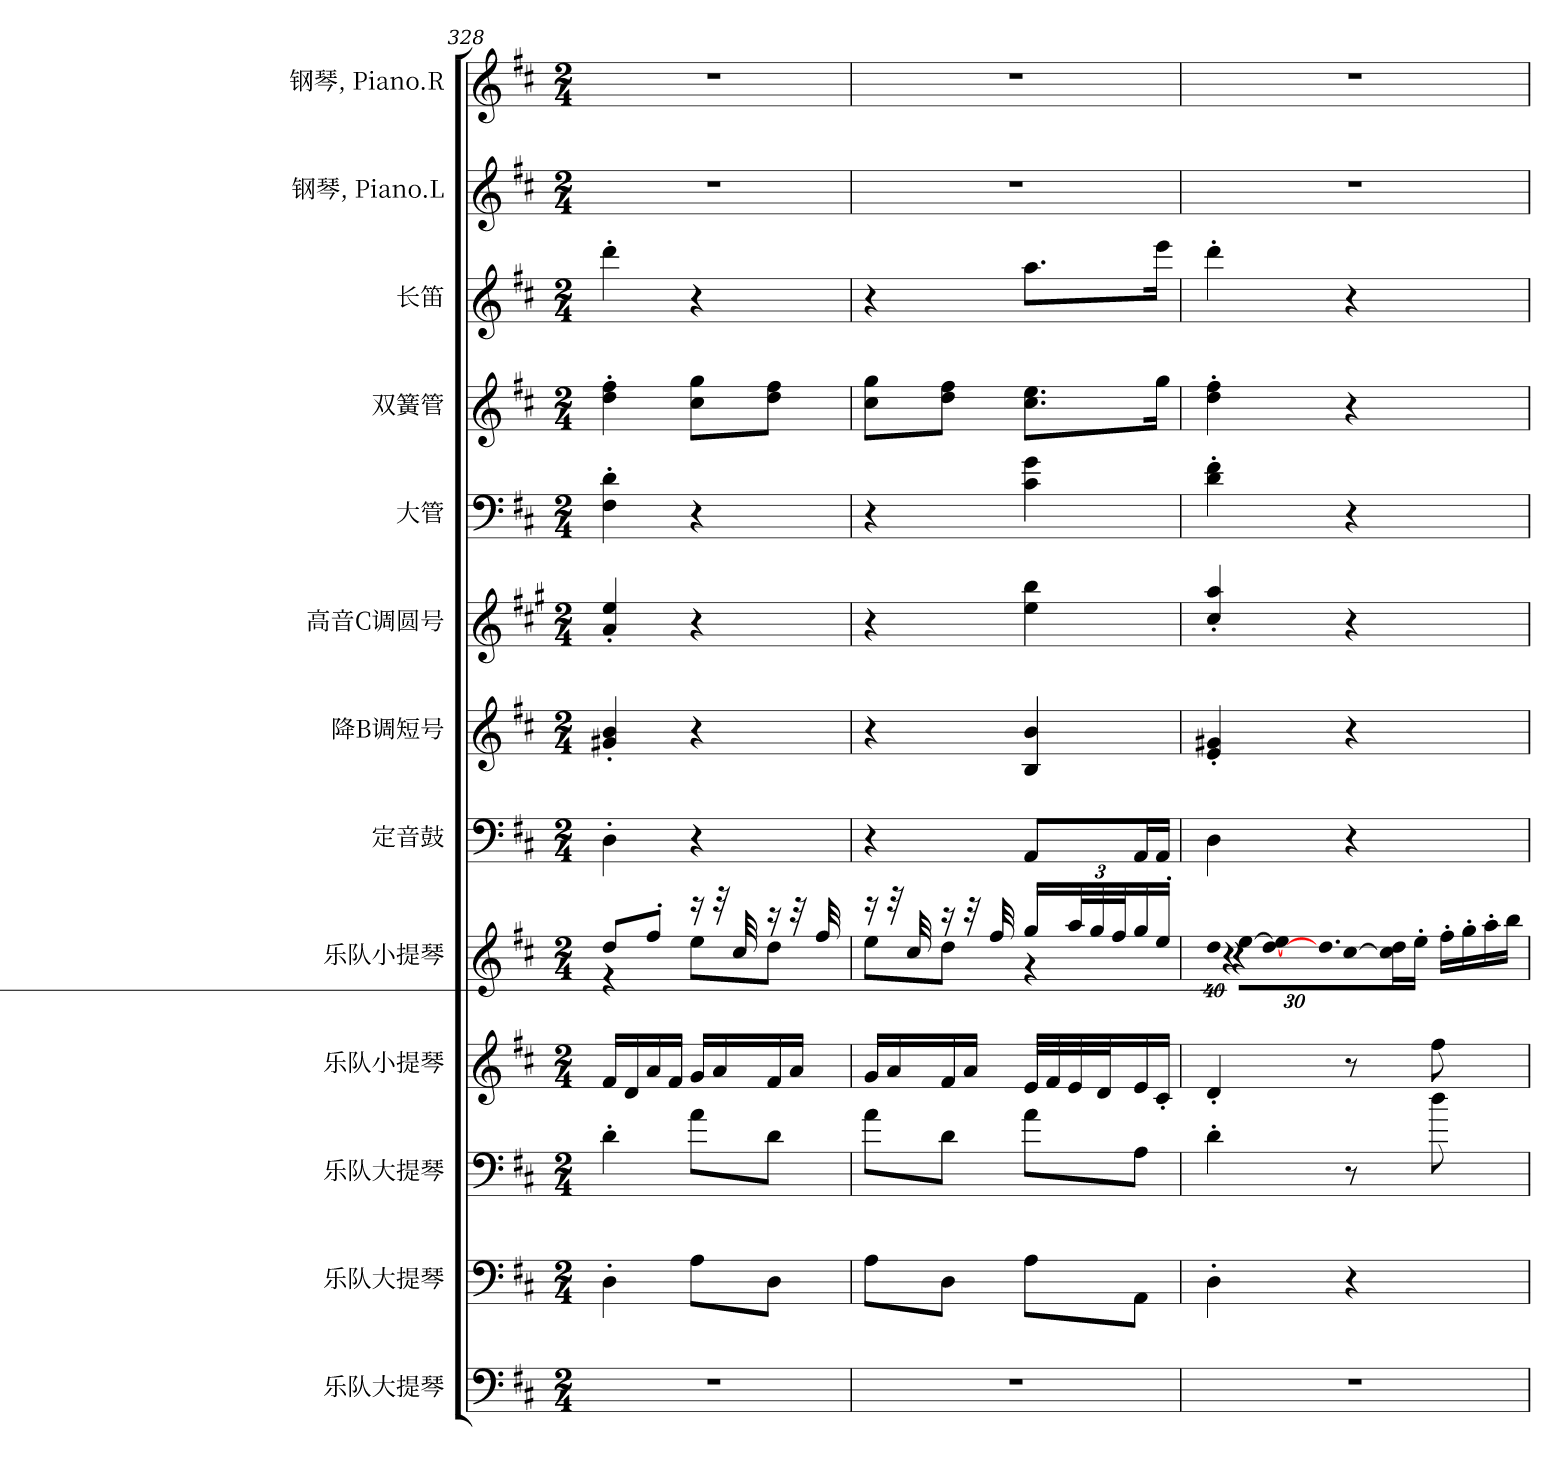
**kern	**kern	**kern	**kern	**kern	**kern	**kern	**kern	**kern	**kern	**kern	**kern	**kern
*part13	*part12	*part11	*part10	*part9	*part8	*part7	*part6	*part5	*part4	*part3	*part2	*part1
*staff13	*staff12	*staff11	*staff10	*staff9	*staff8	*staff7	*staff6	*staff5	*staff4	*staff3	*staff2	*staff1
*I"乐队大提琴	*I"乐队大提琴	*I"乐队大提琴	*I"乐队小提琴	*I"乐队小提琴	*I"定音鼓	*I"降B调短号	*I"高音C调圆号	*I"大管	*I"双簧管	*I"长笛	*I"钢琴, Piano.L	*I"钢琴, Piano.R
*	*	*	*	*	*	*	*	*	*	*	*I'Pno.	*I'Pno.
*clefF4	*clefF4	*clefF4	*clefG2	*clefG2	*clefF4	*clefG2	*clefG2	*clefF4	*clefG2	*clefG2	*clefG2	*clefG2
*	*	*	*	*	*	*ITrd1c2	*ITrd4c7	*	*	*	*	*
*k[f#c#]	*k[f#c#]	*k[f#c#]	*k[f#c#]	*k[f#c#]	*k[f#c#]	*k[]	*k[f#c#]	*k[f#c#]	*k[f#c#]	*k[f#c#]	*k[f#c#]	*k[f#c#]
*M2/4	*M2/4	*M2/4	*M2/4	*M2/4	*M2/4	*M2/4	*M2/4	*M2/4	*M2/4	*M2/4	*M2/4	*M2/4
=328	=328	=328	=328	=328	=328	=328	=328	=328	=328	=328	=328	=328
*	*	*	*	*^	*	*	*	*	*	*	*	*
2r	4D'\	4d'\	16f#/LL	8dd/L	4r	4D'\	4f#X/' 4a/'	4d/' 4a/'	4F#\' 4d\'	4dd\' 4ff#\'	4ddd'\	2r	2r
.	.	.	16d/	.	.	.	.	.	.	.	.	.	.
.	.	.	16a/	8ff#'/J	.	.	.	.	.	.	.	.	.
.	.	.	16f#/JJ	.	.	.	.	.	.	.	.	.	.
.	8A\L	8a\L	16g/LL	16r	8ee\L	4r	4r	4r	4r	8cc#\ 8gg\L	4r	.	.
.	.	.	16a/	32r	.	.	.	.	.	.	.	.	.
.	.	.	.	32cc#/	.	.	.	.	.	.	.	.	.
.	8D\J	8d\J	16f#/	16r	8dd\J	.	.	.	.	8dd\ 8ff#\J	.	.	.
.	.	.	16a/JJ	32r	.	.	.	.	.	.	.	.	.
.	.	.	.	32ff#/	.	.	.	.	.	.	.	.	.
!!LO:PB:g=z
=329	=329	=329	=329	=329	=329	=329	=329	=329	=329	=329	=329	=329	=329
2r	8A\L	8a\L	16g/LL	16r	8ee\L	4r	4r	4r	4r	8cc#\ 8gg\L	4r	2r	2r
.	.	.	16a/	32r	.	.	.	.	.	.	.	.	.
.	.	.	.	32cc#/	.	.	.	.	.	.	.	.	.
.	8D\J	8d\J	16f#/	16r	8dd\J	.	.	.	.	8dd\ 8ff#\J	.	.	.
.	.	.	16a/JJ	32r	.	.	.	.	.	.	.	.	.
.	.	.	.	32ff#/	.	.	.	.	.	.	.	.	.
.	8A\L	8a\L	32e/LLL	16gg/LL	4r	8AA/L	4A/ 4a/	4a\ 4ee\	4c#\ 4g\	8.cc#\ 8.ee\L	8.aa\L	.	.
.	.	.	32f#/	.	.	.	.	.	.	.	.	.	.
*	*	*	*	*Xbrackettup	*	*	*	*	*	*	*	*	*
.	.	.	32e/	48aa/L	.	.	.	.	.	.	.	.	.
.	.	.	.	48gg/	.	.	.	.	.	.	.	.	.
.	.	.	32d/J	.	.	.	.	.	.	.	.	.	.
.	.	.	.	48ff#/J	.	.	.	.	.	.	.	.	.
.	8AA\J	8A\J	16e/	16gg/	.	16AA/L	.	.	.	.	.	.	.
.	.	.	16c#'/JJ	16ee'/JJ	.	16AA/JJ	.	.	.	16gg\Jk	16eee\Jk	.	.
*	*	*	*	*v	*v	*	*	*	*	*	*	*	*
=330	=330	=330	=330	=330	=330	=330	=330	=330	=330	=330	=330	=330
*	*	*	*	*brackettup	*	*	*	*	*	*	*	*
!	!	!	!	!LO:N:vis=32	!	!	!	!	!	!	!	!
2r	4D'\	4d'\	4d'/	640%23dd\	4D\	4d/' 4f#X/'	4f#/' 4dd/'	4d\' 4f#\'	4dd\' 4ff#\'	4ddd'\	2r	2r
!	!	!	!	!LO:N:vis=64	!	!	!	!	!	!	!	!
.	.	.	.	960%17r	.	.	.	.	.	.	.	.
!	!	!	!	!LO:N:vis=128	!	!	!	!	!	!	!	!
.	.	.	.	1920%17r	.	.	.	.	.	.	.	.
!	!	!	!	!LO:N:vis=256%9	!	!	!	!	!	!	!	!
.	.	.	.	[960%17ee\LLLL	.	.	.	.	.	.	.	.
!	!	!	!	!LO:N:vis=256%9	!	!	!	!	!	!	!	!
.	.	.	.	[960%17dd\ 960%17ee\]	.	.	.	.	.	.	.	.
.	.	.	.	1920ryy	.	.	.	.	.	.	.	.
!	!	!	!	!LO:N:vis=256.	!	!	!	!	!	!	!	!
.	.	.	.	1920%17dd\K]	.	.	.	.	.	.	.	.
!	!	!	!	!LO:N:vis=256%9	!	!	!	!	!	!	!	!
.	.	.	.	[960%17cc#\JJ	.	.	.	.	.	.	.	.
.	.	.	.	16cc#\] 16dd\	.	.	.	.	.	.	.	.
.	.	.	.	16ee'\JJ	.	.	.	.	.	.	.	.
.	4r	8r	8r	16ff#'\LL	4r	4r	4r	4r	4r	4r	.	.
.	.	.	.	16gg'\	.	.	.	.	.	.	.	.
.	.	8dd\	8ff#\	16aa'\	.	.	.	.	.	.	.	.
.	.	.	.	[16bb\JJ	.	.	.	.	.	.	.	.
=	=	=	=	=	=	=	=	=	=	=	=	=
*-	*-	*-	*-	*-	*-	*-	*-	*-	*-	*-	*-	*-
